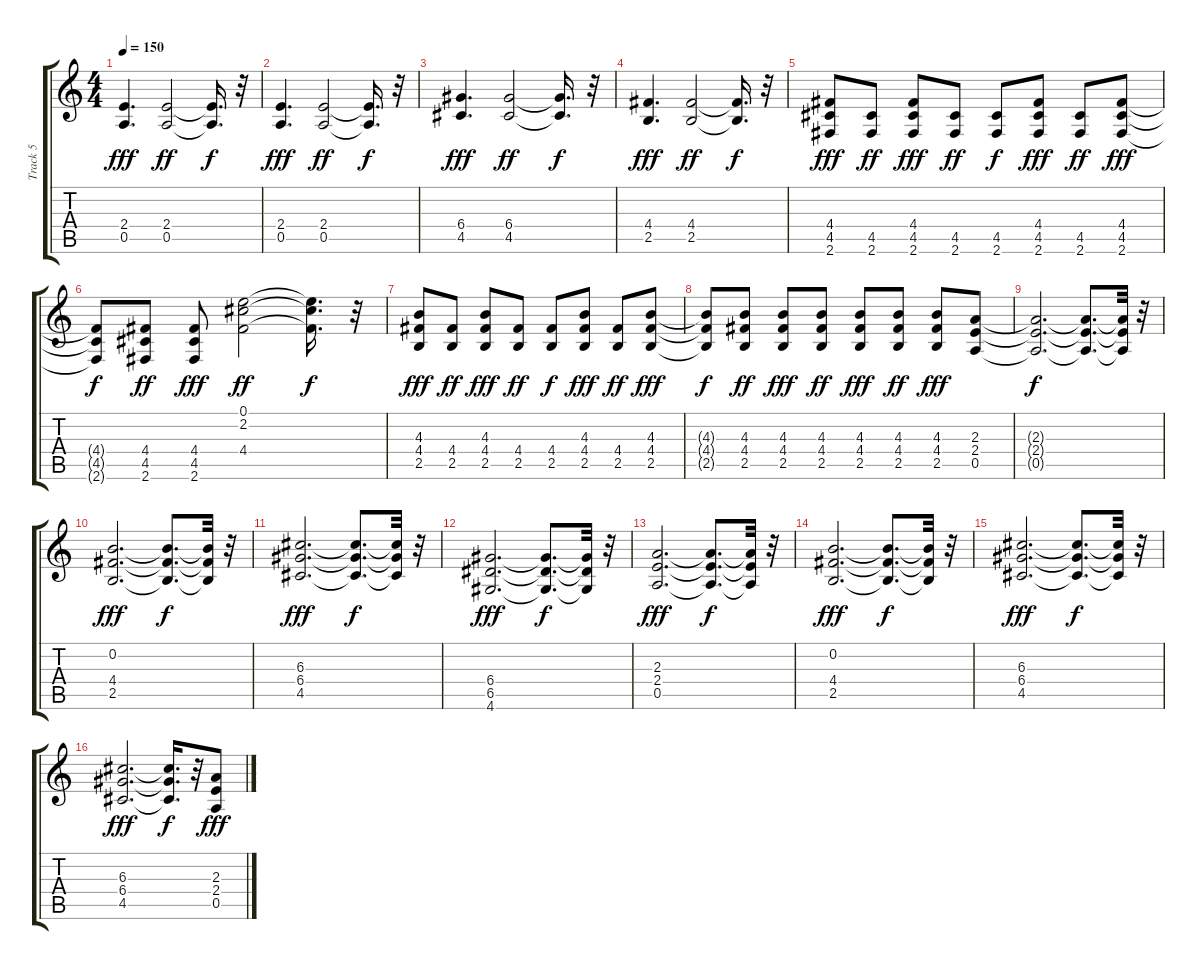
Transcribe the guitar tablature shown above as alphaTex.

\track ("Track 5" "Track 5") {instrument electricguitarmuted}
\staff {score tabs}
\tuning (E4 B3 G3 D3 A2 E2) {hide}
\ts (4 4)
\tempo 150
\clef g2
\ks c
(2.4 0.5).4{d dy fff} (2.4 0.5).2{dy ff} (2.4{t} 0.5{t}).16{d dy f} r.32 |
(2.4 0.5).4{d dy fff} (2.4 0.5).2{dy ff} (2.4{t} 0.5{t}).16{d dy f} r.32 |
(6.4 4.5).4{d dy fff} (6.4 4.5).2{dy ff} (6.4{t} 4.5{t}).16{d dy f} r.32 |
(4.4 2.5).4{d dy fff} (4.4 2.5).2{dy ff} (4.4{t} 2.5{t}).16{d dy f} r.32 |
(4.4 4.5 2.6).8{dy fff} (4.5 2.6).8{dy ff instrument electricguitarmuted} (4.4 4.5 2.6).8{dy fff instrument distortionguitar} (4.5 2.6).8{dy ff instrument electricguitarmuted} (4.5 2.6).8{dy f} (4.4 4.5 2.6).8{dy fff instrument distortionguitar} (4.5 2.6).8{dy ff instrument electricguitarmuted} (4.4 4.5 2.6).8{dy fff instrument distortionguitar} |
(4.4{t} 4.5{t} 2.6{t}).8{dy f} (4.4 4.5 2.6).8{dy ff} (4.4 4.5 2.6).8{dy fff} (0.1 2.2 4.4).2{dy ff} (0.1{t} 2.2{t} 4.4{t}).16{d dy f} r.32 |
(4.3 4.4 2.5).8{dy fff} (4.4 2.5).8{dy ff instrument electricguitarmuted} (4.3 4.4 2.5).8{dy fff instrument distortionguitar} (4.4 2.5).8{dy ff instrument electricguitarmuted} (4.4 2.5).8{dy f} (4.3 4.4 2.5).8{dy fff instrument distortionguitar} (4.4 2.5).8{dy ff instrument electricguitarmuted} (4.3 4.4 2.5).8{dy fff instrument distortionguitar} |
(4.3{t} 4.4{t} 2.5{t}).8{dy f} (4.3 4.4 2.5).8{dy ff} (4.3 4.4 2.5).8{dy fff} (4.3 4.4 2.5).8{dy ff} (4.3 4.4 2.5).8{dy fff} (4.3 4.4 2.5).8{dy ff} (4.3 4.4 2.5).8{dy fff} (2.3 2.4 0.5).8 |
(2.3{t} 2.4{t} 0.5{t}).2{d dy f} (2.3{t} 2.4{t} 0.5{t}).8{d} (2.3{t} 2.4{t} 0.5{t}).32 r.32 |
(0.2 4.4 2.5).2{d dy fff} (0.2{t} 4.4{t} 2.5{t}).8{d dy f} (0.2{t} 4.4{t} 2.5{t}).32 r.32 |
(6.3 6.4 4.5).2{d dy fff} (6.3{t} 6.4{t} 4.5{t}).8{d dy f} (6.3{t} 6.4{t} 4.5{t}).32 r.32 |
(6.4 6.5 4.6).2{d dy fff} (6.4{t} 6.5{t} 4.6{t}).8{d dy f} (6.4{t} 6.5{t} 4.6{t}).32 r.32 |
(2.3 2.4 0.5).2{d dy fff} (2.3{t} 2.4{t} 0.5{t}).8{d dy f} (2.3{t} 2.4{t} 0.5{t}).32 r.32 |
(0.2 4.4 2.5).2{d dy fff} (0.2{t} 4.4{t} 2.5{t}).8{d dy f} (0.2{t} 4.4{t} 2.5{t}).32 r.32 |
(6.3 6.4 4.5).2{d dy fff} (6.3{t} 6.4{t} 4.5{t}).8{d dy f} (6.3{t} 6.4{t} 4.5{t}).32 r.32 |
(6.3 6.4 4.5).2{d dy fff} (6.3{t} 6.4{t} 4.5{t}).16{d dy f} r.32 (2.3 2.4 0.5).8{dy fff}
